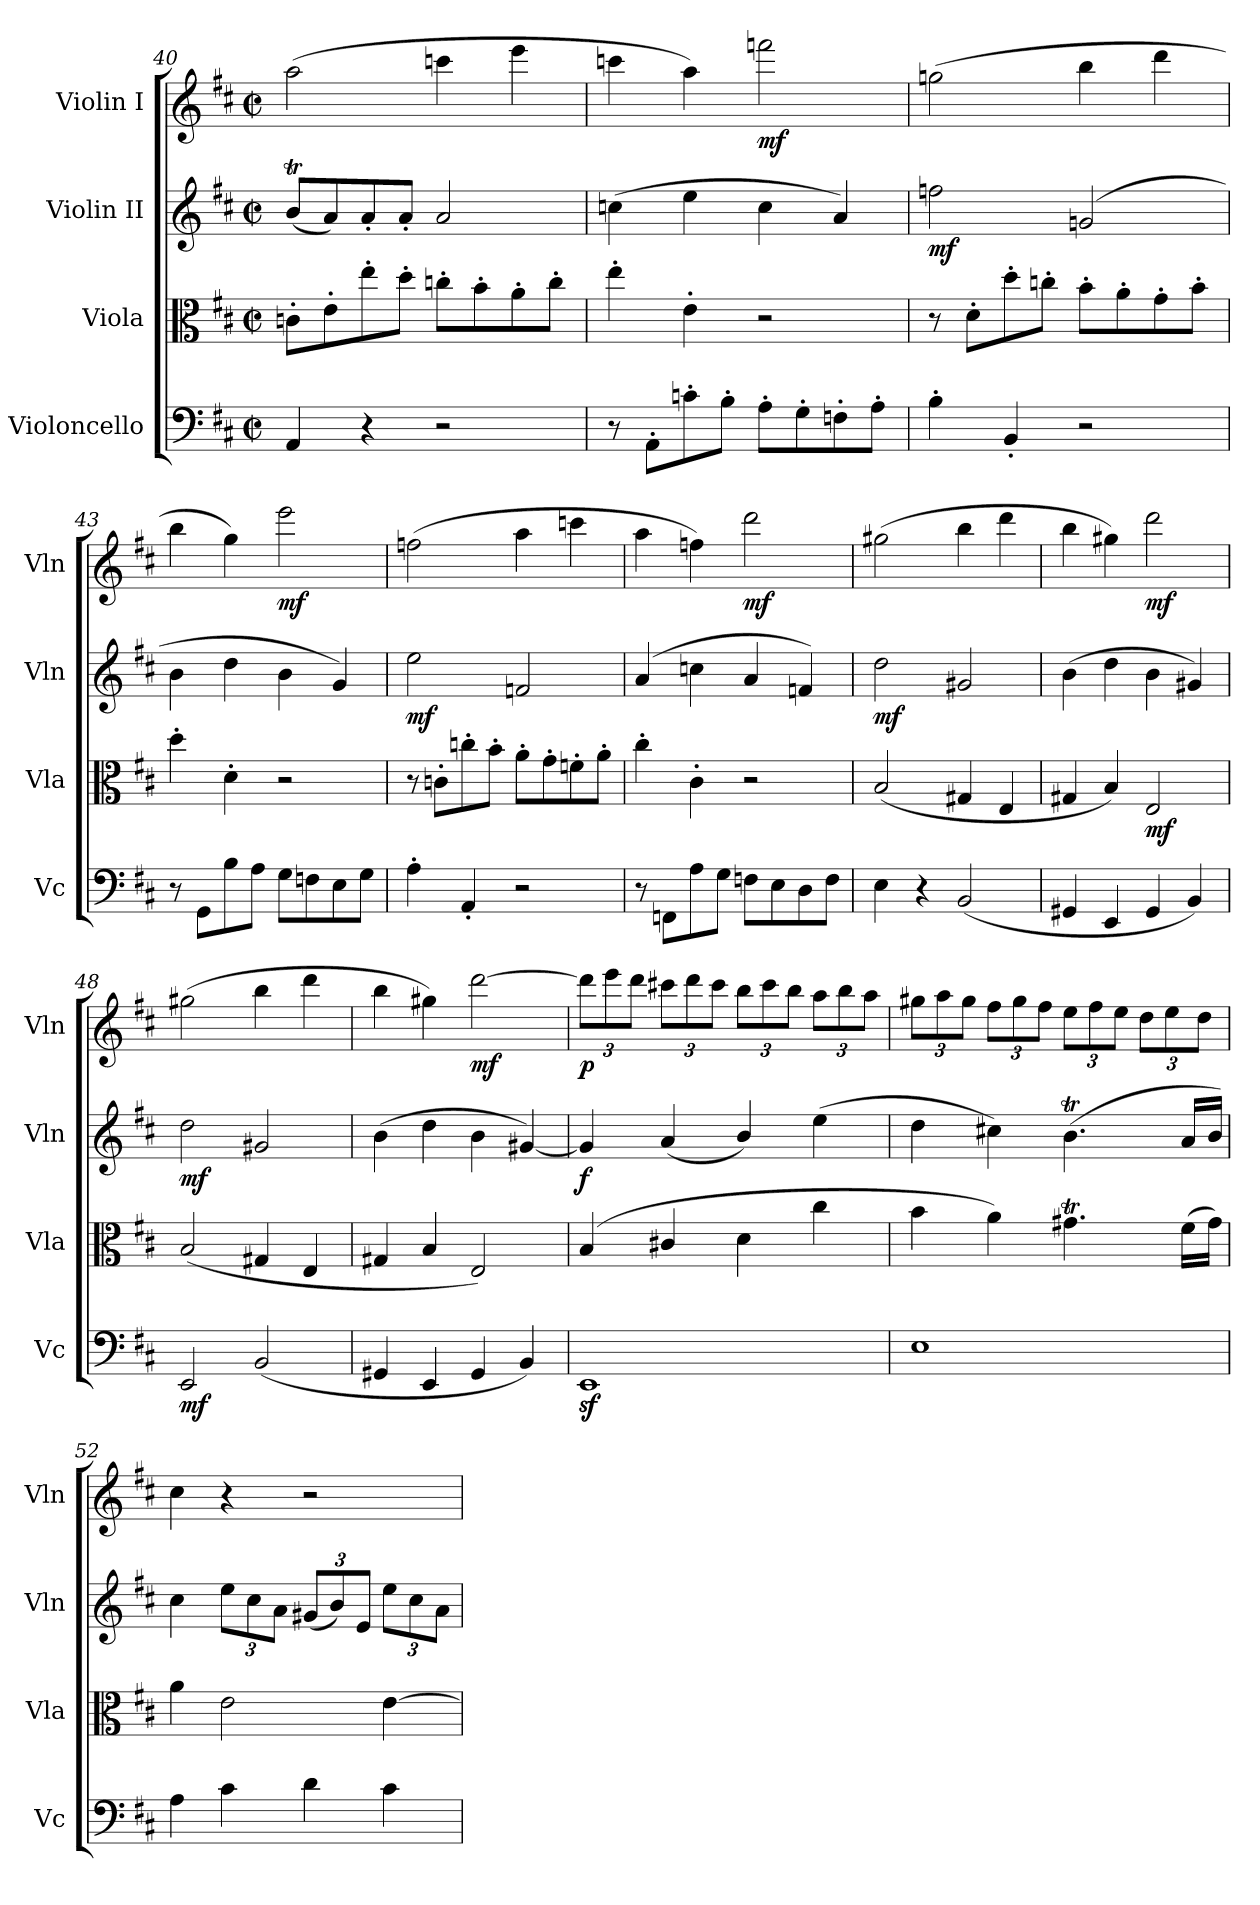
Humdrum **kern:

**kern	**dynam	**kern	**dynam	**kern	**dynam	**kern	**dynam
*part4	*part4	*part3	*part3	*part2	*part2	*part1	*part1
*staff4	*staff4	*staff3	*staff3	*staff2	*staff2	*staff1	*staff1
*I"Violoncello	*	*I"Viola	*	*I"Violin II	*	*I"Violin I	*
*I'Vc	*	*I'Vla	*	*I'Vln	*	*I'Vln	*
*clefF4	*	*clefC3	*	*clefG2	*	*clefG2	*
*k[f#c#]	*	*k[f#c#]	*	*k[f#c#]	*	*k[f#c#]	*
*M2/2	*	*M2/2	*	*M2/2	*	*M2/2	*
*met(c|)	*	*met(c|)	*	*met(c|)	*	*met(c|)	*
=40	=40	=40	=40	=40	=40	=40	=40
4AA/	.	8cn'\L	.	(<8bT/L	.	(>2aa\	.
.	.	8e'\	.	8a/)	.	.	.
4r	.	8ee'\	.	8a'/	.	.	.
.	.	8dd'\J	.	8a'/J	.	.	.
2r	.	8ccn'\L	.	2a/	.	4cccn\	.
.	.	8b'\	.	.	.	.	.
.	.	8a'\	.	.	.	4eee\	.
.	.	8cc'\J	.	.	.	.	.
=41	=41	=41	=41	=41	=41	=41	=41
8r	.	4ee'\	.	(>4ccn\	.	4cccn\	.
8AA'/L	.	.	.	.	.	.	.
8cn'\	.	4e'\	.	4ee\	.	4aa\)	.
8B'\J	.	.	.	.	.	.	.
!	!	!	!	!	!	!	!LO:DY:b
8A'\L	.	2r	.	4cc\	.	2fffn\	mf
8G'\	.	.	.	.	.	.	.
8Fn'\	.	.	.	4a/)	.	.	.
8A'\J	.	.	.	.	.	.	.
=42	=42	=42	=42	=42	=42	=42	=42
!	!	!	!	!	!LO:DY:b	!	!
4B'\	.	8r	.	2ffn\	mf	(>2ggn\	.
.	.	8d'\L	.	.	.	.	.
4BB'/	.	8dd'\	.	.	.	.	.
.	.	8ccn'\J	.	.	.	.	.
2r	.	8b'\L	.	(>2gn/	.	4bb\	.
.	.	8a'\	.	.	.	.	.
.	.	8g'\	.	.	.	4ddd\	.
.	.	8b'\J	.	.	.	.	.
!!LO:PB:g=z
=43	=43	=43	=43	=43	=43	=43	=43
8r	.	4dd'\	.	4b\	.	4bb\	.
8GG/L	.	.	.	.	.	.	.
8B\	.	4d'\	.	4dd\	.	4gg\)	.
8A\J	.	.	.	.	.	.	.
!	!	!	!	!	!	!	!LO:DY:b
8G\L	.	2r	.	4b\	.	2eee\	mf
8Fn\	.	.	.	.	.	.	.
8E\	.	.	.	4g/)	.	.	.
8G\J	.	.	.	.	.	.	.
=44	=44	=44	=44	=44	=44	=44	=44
!	!	!	!	!	!LO:DY:b	!	!
4A'\	.	8r	.	2ee\	mf	(>2ffn\	.
.	.	8cn'\L	.	.	.	.	.
4AA'/	.	8ccn'\	.	.	.	.	.
.	.	8b'\J	.	.	.	.	.
2r	.	8a'\L	.	2fn/	.	4aa\	.
.	.	8g'\	.	.	.	.	.
.	.	8fn'\	.	.	.	4cccn\	.
.	.	8a'\J	.	.	.	.	.
=45	=45	=45	=45	=45	=45	=45	=45
8r	.	4cc#'\	.	(>4a/	.	4aa\	.
8FFn/L	.	.	.	.	.	.	.
8A\	.	4c#'\	.	4ccn\	.	4ffn\)	.
8G\J	.	.	.	.	.	.	.
!	!	!	!	!	!	!	!LO:DY:b
8Fn\L	.	2r	.	4a/	.	2ddd\	mf
8E\	.	.	.	.	.	.	.
8D\	.	.	.	4fn/)	.	.	.
8F\J	.	.	.	.	.	.	.
=46	=46	=46	=46	=46	=46	=46	=46
!	!	!	!	!	!LO:DY:b	!	!
4E\	.	(<2B/	.	2dd\	mf	(>2gg#X\	.
4r	.	.	.	.	.	.	.
(<2BB/	.	4G#X/	.	2g#X/	.	4bb\	.
.	.	4E/	.	.	.	4ddd\	.
=47	=47	=47	=47	=47	=47	=47	=47
4GG#X/	.	4G#X/	.	(>4b\	.	4bb\	.
4EE/	.	4B/)	.	4dd\	.	4gg#X\)	.
!	!	!	!LO:DY:b	!	!	!	!LO:DY:b
4GG#/	.	2E/	mf	4b\	.	2ddd\	mf
4BB/)	.	.	.	4g#X/)	.	.	.
=48	=48	=48	=48	=48	=48	=48	=48
!	!LO:DY:b	!	!	!	!LO:DY:b	!	!
2EE/	mf	(<2B/	.	2dd\	mf	(>2gg#X\	.
(<2BB/	.	4G#X/	.	2g#X/	.	4bb\	.
.	.	4E/	.	.	.	4ddd\	.
!!LO:LB:g=z
=49	=49	=49	=49	=49	=49	=49	=49
4GG#X/	.	4G#X/	.	(>4b\	.	4bb\	.
4EE/	.	4B/	.	4dd\	.	4gg#X\)	.
!	!	!	!	!	!	!	!LO:DY:b
4GG#/	.	2E/)	.	4b\	.	[2ddd\	mf
4BB/)	.	.	.	[4g#X/)	.	.	.
=50	=50	=50	=50	=50	=50	=50	=50
*	*	*	*	*	*	*Xbrackettup	*
!	!	!	!	!	!LO:DY:b	!	!LO:DY:b
1EEz<	.	(>4B/	.	4g#/]	f	12ddd\L]	p
.	.	.	.	.	.	12eee\	.
.	.	.	.	.	.	12ddd\J	.
.	.	4c#X/	.	(<4a/	.	12ccc#X\L	.
.	.	.	.	.	.	12ddd\	.
.	.	.	.	.	.	12ccc#\J	.
.	.	4d\	.	4b/)	.	12bb\L	.
.	.	.	.	.	.	12ccc#\	.
.	.	.	.	.	.	12bb\J	.
.	.	4cc#\	.	(>4ee\	.	12aa\L	.
.	.	.	.	.	.	12bb\	.
.	.	.	.	.	.	12aa\J	.
=51	=51	=51	=51	=51	=51	=51	=51
1E	.	4b\	.	4dd\	.	12gg#X\L	.
.	.	.	.	.	.	12aa\	.
.	.	.	.	.	.	12gg#\J	.
.	.	4a\)	.	4cc#X\)	.	12ff#\L	.
.	.	.	.	.	.	12gg#\	.
.	.	.	.	.	.	12ff#\J	.
.	.	4.g#Xt\	.	(>4.bT\	.	12ee\L	.
.	.	.	.	.	.	12ff#\	.
.	.	.	.	.	.	12ee\J	.
.	.	.	.	.	.	12dd\L	.
.	.	.	.	.	.	12ee\	.
.	.	(>16f#\LL	.	16a/LL	.	.	.
.	.	.	.	.	.	12dd\J	.
.	.	16g#\JJ)	.	16b/JJ)	.	.	.
!!LO:LB:g=z
=52	=52	=52	=52	=52	=52	=52	=52
4A\	.	4a\	.	4cc#\	.	4cc#\	.
*	*	*	*	*Xbrackettup	*	*	*
4c#\	.	2e\	.	12ee\L	.	4r	.
.	.	.	.	12cc#\	.	.	.
.	.	.	.	12a\J	.	.	.
4d\	.	.	.	(<12g#X/L	.	2r	.
.	.	.	.	12b/)	.	.	.
.	.	.	.	12e/J	.	.	.
4c#\	.	[4e\	.	12ee\L	.	.	.
.	.	.	.	12cc#\	.	.	.
.	.	.	.	12a\J	.	.	.
=	=	=	=	=	=	=	=
*-	*-	*-	*-	*-	*-	*-	*-
